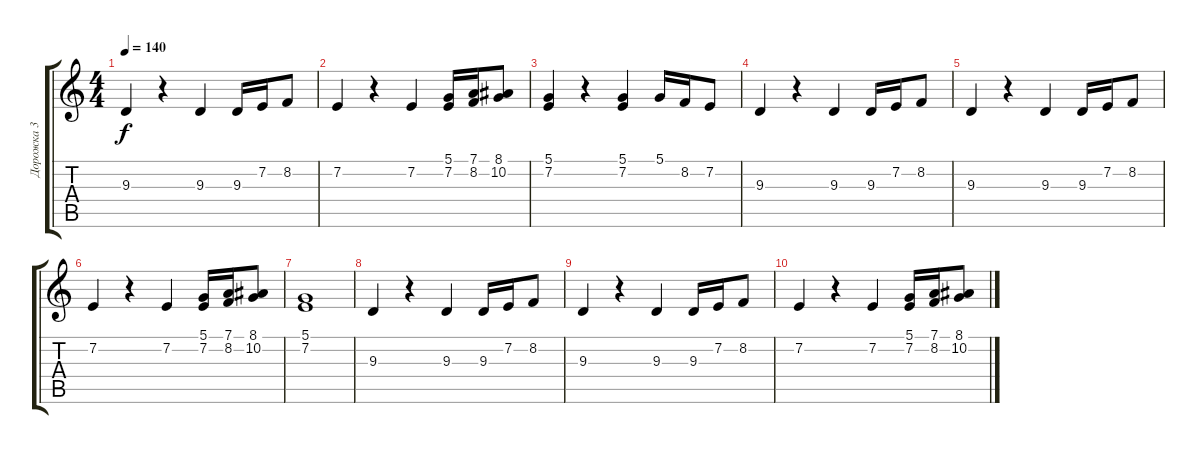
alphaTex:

\track ("Дорожка 3" "Дорожка 3") {instrument synthvoice}
\staff {score tabs}
\tuning (D4 A3 F3 C3 G2 D2) {hide}
\ts (4 4)
\tempo 140
\clef g2
\ks c
9.3.4{dy f} r.4 9.3.4 9.3.16 7.2.16 8.2.8 |
7.2.4 r.4 7.2.4 (5.1 7.2).16 (7.1 8.2).16 (8.1 10.2).8 |
(5.1 7.2).4 r.4 (5.1 7.2).4 5.1.16 8.2.16 7.2.8 |
9.3.4 r.4 9.3.4 9.3.16 7.2.16 8.2.8 |
9.3.4 r.4 9.3.4 9.3.16 7.2.16 8.2.8 |
7.2.4 r.4 7.2.4 (5.1 7.2).16 (7.1 8.2).16 (8.1 10.2).8 |
(5.1 7.2).1 |
9.3.4 r.4 9.3.4 9.3.16 7.2.16 8.2.8 |
9.3.4 r.4 9.3.4 9.3.16 7.2.16 8.2.8 |
7.2.4 r.4 7.2.4 (5.1 7.2).16 (7.1 8.2).16 (8.1 10.2).8
